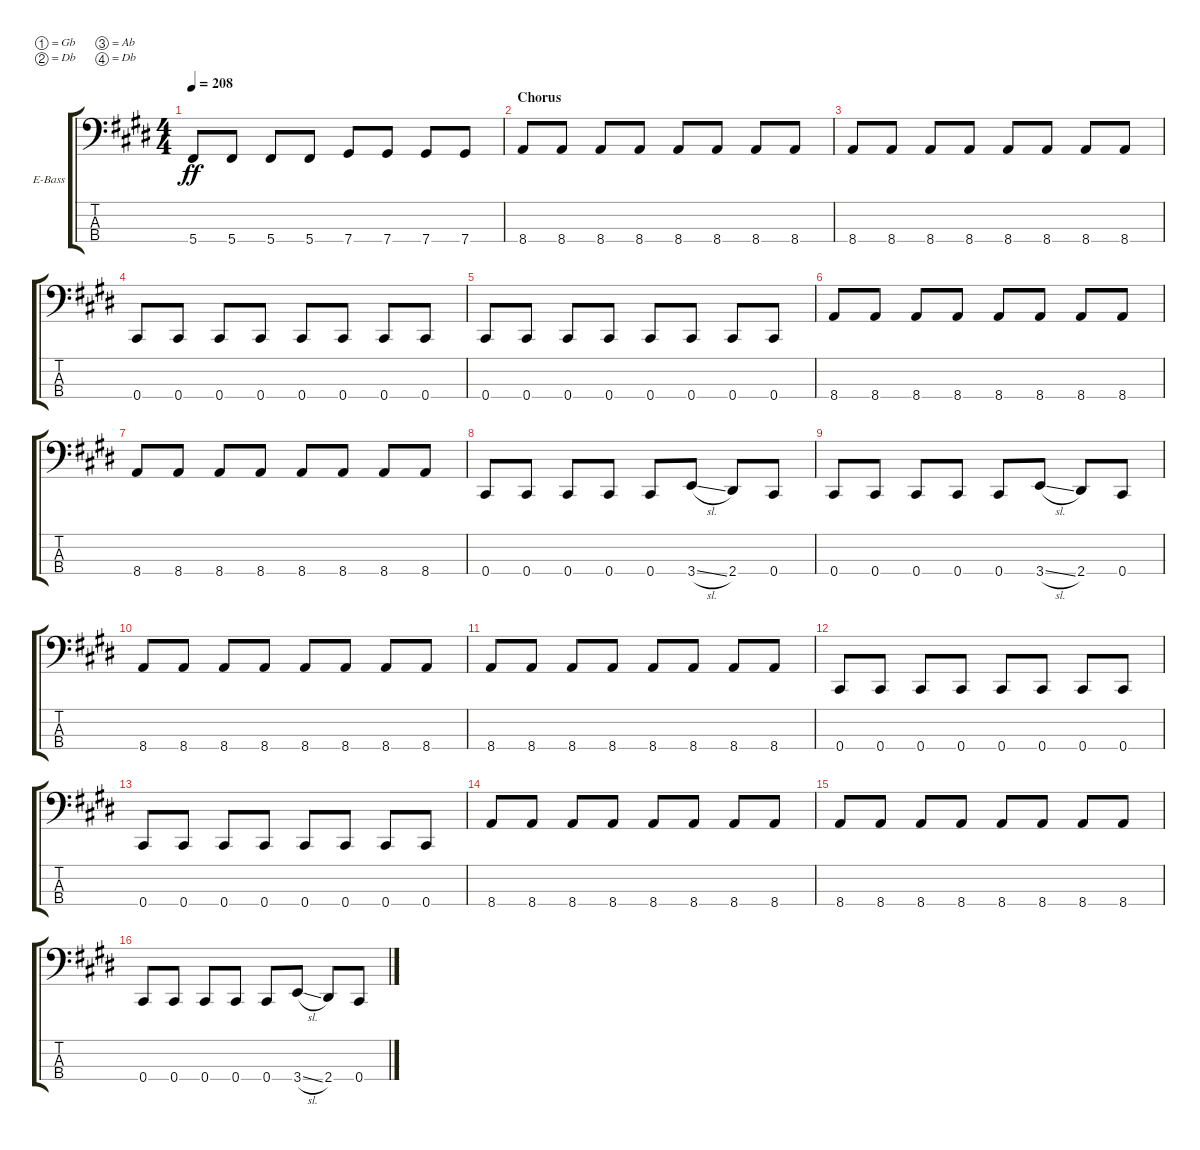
\defaultSystemsLayout 4
\bracketExtendMode groupsimilarinstruments
\firstSystemTrackNameOrientation horizontal
\otherSystemsTrackNameOrientation horizontal
\track ("Brent Fox - Bass" "E-Bass") {instrument electricbassfinger}
\staff {score tabs}
\tuning (Gb2 Db2 Ab1 Db1)
\ts (4 4)
\tempo 208
\clef f4
\ks c#minor
5.4.8{dy ff} 5.4.8 5.4.8 5.4.8 7.4.8 7.4.8 7.4.8 7.4.8 |
\section ("" "Chorus")
8.4.8 8.4.8 8.4.8 8.4.8 8.4.8 8.4.8 8.4.8 8.4.8 |
8.4.8 8.4.8 8.4.8 8.4.8 8.4.8 8.4.8 8.4.8 8.4.8 |
0.4.8 0.4.8 0.4.8 0.4.8 0.4.8 0.4.8 0.4.8 0.4.8 |
0.4.8 0.4.8 0.4.8 0.4.8 0.4.8 0.4.8 0.4.8 0.4.8 |
8.4.8 8.4.8 8.4.8 8.4.8 8.4.8 8.4.8 8.4.8 8.4.8 |
8.4.8 8.4.8 8.4.8 8.4.8 8.4.8 8.4.8 8.4.8 8.4.8 |
0.4.8 0.4.8 0.4.8 0.4.8 0.4.8 3.4{sl}.8 2.4.8 0.4.8 |
0.4.8 0.4.8 0.4.8 0.4.8 0.4.8 3.4{sl}.8 2.4.8 0.4.8 |
8.4.8 8.4.8 8.4.8 8.4.8 8.4.8 8.4.8 8.4.8 8.4.8 |
8.4.8 8.4.8 8.4.8 8.4.8 8.4.8 8.4.8 8.4.8 8.4.8 |
0.4.8 0.4.8 0.4.8 0.4.8 0.4.8 0.4.8 0.4.8 0.4.8 |
0.4.8 0.4.8 0.4.8 0.4.8 0.4.8 0.4.8 0.4.8 0.4.8 |
8.4.8 8.4.8 8.4.8 8.4.8 8.4.8 8.4.8 8.4.8 8.4.8 |
8.4.8 8.4.8 8.4.8 8.4.8 8.4.8 8.4.8 8.4.8 8.4.8 |
0.4.8 0.4.8 0.4.8 0.4.8 0.4.8 3.4{sl}.8 2.4.8 0.4.8
